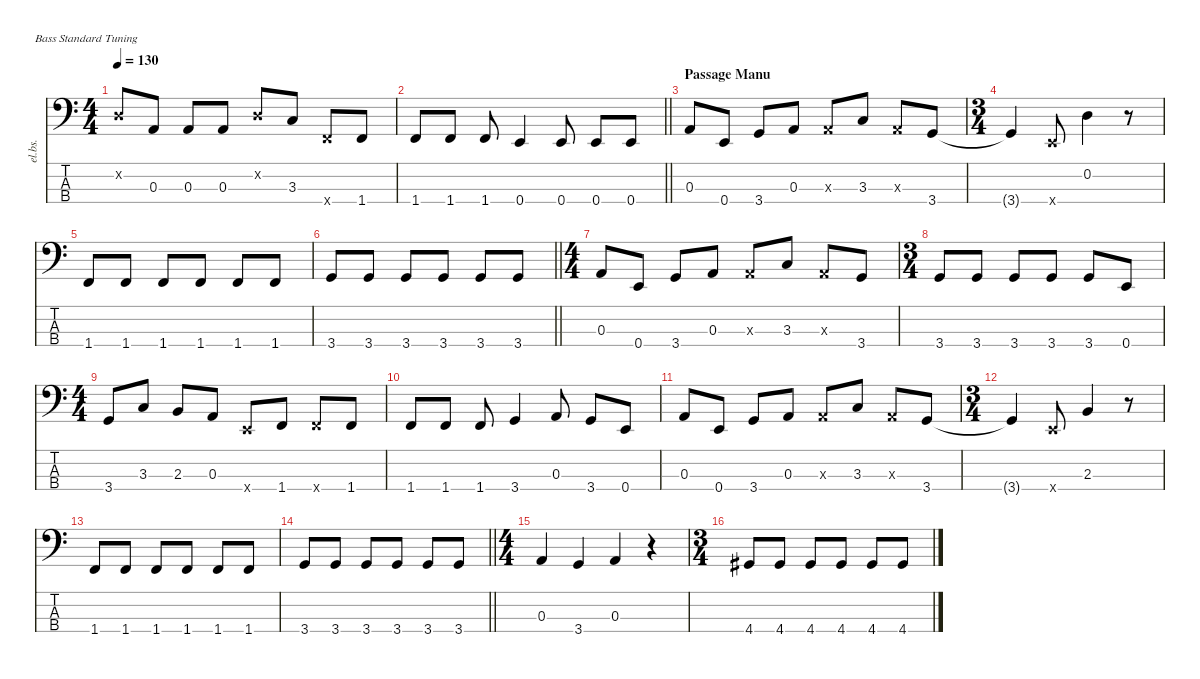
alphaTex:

\defaultSystemsLayout 4
\hideDynamics
\bracketExtendMode nobrackets
\otherSystemsTrackNameOrientation horizontal
\track ("Chipon" "el.bs.") {instrument electricbassfinger}
\staff {score tabs}
\tuning (G2 D2 A1 E1)
\ts (4 4)
\beaming (8 2 2 2 2)
\tempo 130
\clef f4
\ks c
0.2{x}.8{dy f} 0.3.8 0.3.8 0.3.8 0.2{x}.8 3.3.8 1.4{x}.8 1.4.8 |
\barLineRight lightlight
1.4.8 1.4.8 1.4.8 0.4.4 0.4.8 0.4.8 0.4.8 |
\section ("" "Passage Manu")
0.3.8 0.4.8 3.4.8 0.3.8 0.3{x}.8 3.3.8 0.3{x}.8 3.4.8 |
\ts (3 4)
\beaming (8 2 2 2 2)
3.4{t}.4 0.4{x}.8{dy mp} 0.2.4{dy f} r.8 |
\beaming (8 2 2 2)
1.4.8 1.4.8 1.4.8 1.4.8 1.4.8 1.4.8 |
\barLineRight lightlight
3.4.8 3.4.8 3.4.8 3.4.8 3.4.8 3.4.8 |
\ts (4 4)
\beaming (8 2 2 2 2)
0.3.8 0.4.8 3.4.8 0.3.8 0.3{x}.8 3.3.8 0.3{x}.8 3.4.8 |
\ts (3 4)
\beaming (8 2 2 2)
3.4.8 3.4.8 3.4.8 3.4.8 3.4.8 0.4.8 |
\ts (4 4)
\beaming (8 2 2 2 2)
3.4.8 3.3.8 2.3.8 0.3.8 0.4{x}.8 1.4.8 1.4{x}.8 1.4.8 |
1.4.8 1.4.8 1.4.8 3.4.4 0.3.8 3.4.8 0.4.8 |
0.3.8 0.4.8 3.4.8 0.3.8 0.3{x}.8 3.3.8 0.3{x}.8 3.4.8 |
\ts (3 4)
\beaming (8 2 2 2)
3.4{t}.4 0.4{x}.8{dy mp} 2.3.4{dy f} r.8 |
1.4.8 1.4.8 1.4.8 1.4.8 1.4.8 1.4.8 |
\barLineRight lightlight
3.4.8 3.4.8 3.4.8 3.4.8 3.4.8 3.4.8 |
\ts (4 4)
\beaming (8 2 2 2 2)
0.3.4 3.4.4 0.3.4 r.4 |
\ts (3 4)
\beaming (8 2 2 2)
4.4{acc #}.8 4.4{acc #}.8 4.4{acc #}.8 4.4{acc #}.8 4.4{acc #}.8 4.4{acc #}.8
